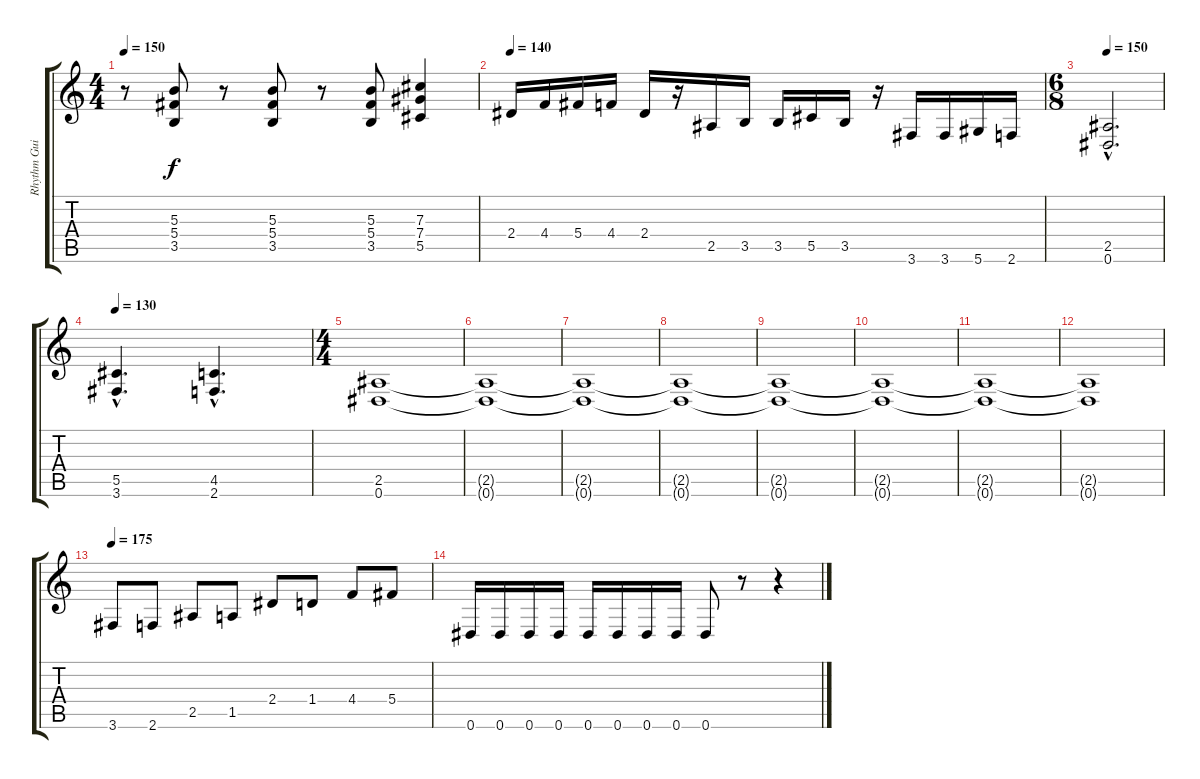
\track ("Rhythm Guitar II" "Rhythm Gui") {instrument distortionguitar}
\staff {score tabs}
\tuning (Eb4 Bb3 Gb3 Db3 Ab2 Eb2) {hide}
\ts (4 4)
\tempo 150
\clef g2
\ks c
r.8{dy f} (5.3 5.4 3.5).8 r.8 (5.3 5.4 3.5).8 r.8 (5.3 5.4 3.5).8 (7.3 7.4 5.5).4 |
\tempo 140
2.4.16 4.4.16 5.4.16 4.4.16 2.4.16 r.16 2.5.16 3.5.16 3.5.16 5.5.16 3.5.16 r.16 3.6.16 3.6.16 5.6.16 2.6.16 |
\ts (6 8)
\tempo 150
(2.5{hac} 0.6{hac}).2{d} |
\tempo 130
(5.5{hac} 3.6{hac}).4{d} (4.5{hac} 2.6{hac}).4{d} |
\ts (4 4)
(2.5 0.6).1 |
(2.5{t} 0.6{t}).1 |
(2.5{t} 0.6{t}).1 |
(2.5{t} 0.6{t}).1 |
(2.5{t} 0.6{t}).1 |
(2.5{t} 0.6{t}).1 |
(2.5{t} 0.6{t}).1 |
(2.5{t} 0.6{t}).1 |
\tempo 175
3.6.8 2.6.8 2.5.8 1.5.8 2.4.8 1.4.8 4.4.8 5.4.8 |
0.6.16 0.6.16 0.6.16 0.6.16 0.6.16 0.6.16 0.6.16 0.6.16 0.6.8 r.8 r.4
